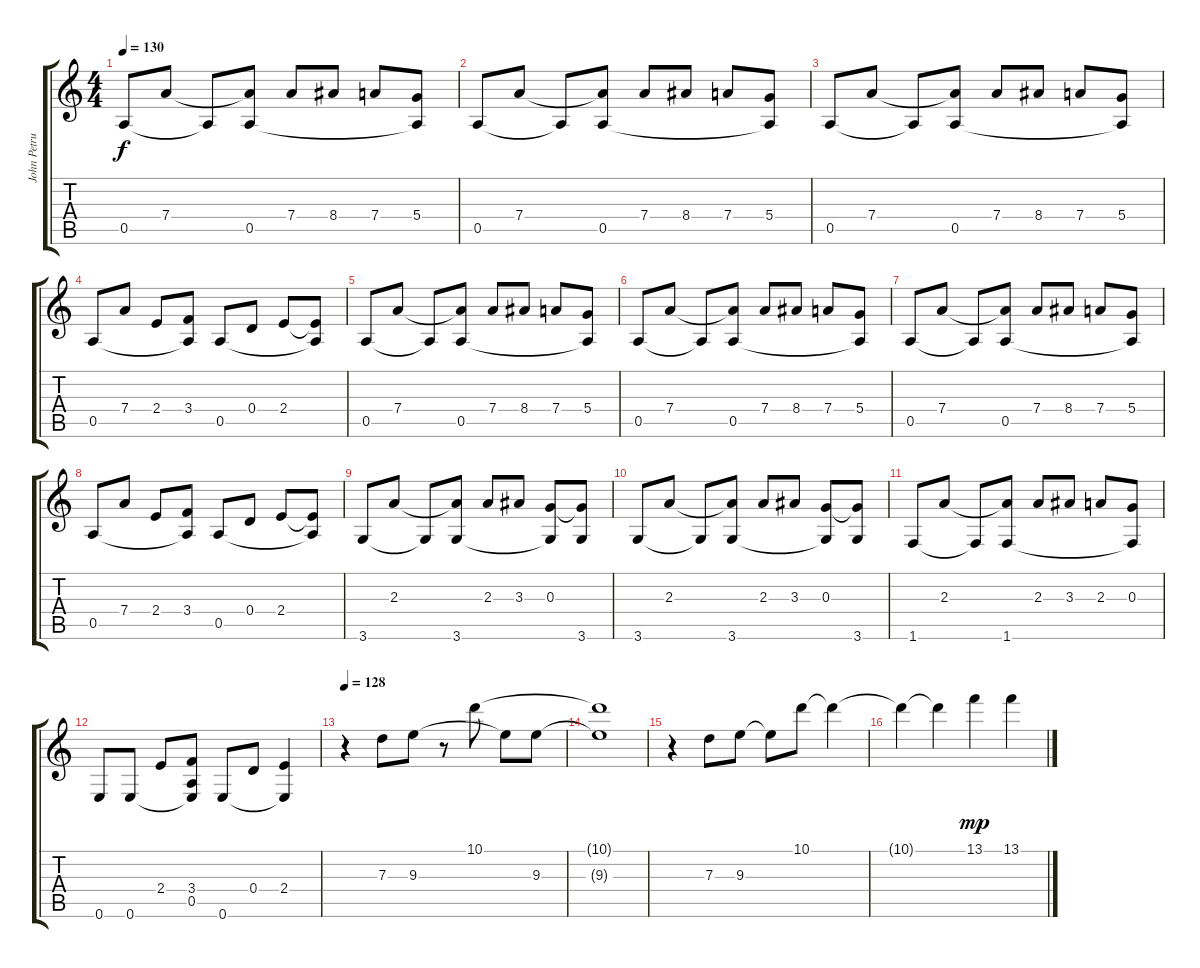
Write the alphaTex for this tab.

\track ("John Petrucci" "John Petru") {instrument distortionguitar}
\staff {score tabs}
\tuning (E4 B3 G3 D3 A2 E2) {hide}
\ts (4 4)
\tempo 130
\clef g2
\ks c
0.5.8{dy f instrument distortionguitar} 7.4.8 0.5{t}.8 (7.4{t} 0.5).8 7.4.8 8.4.8 7.4.8 (5.4 0.5{t}).8 |
0.5.8 7.4.8 0.5{t}.8 (7.4{t} 0.5).8 7.4.8 8.4.8 7.4.8 (5.4 0.5{t}).8 |
0.5.8 7.4.8 0.5{t}.8 (7.4{t} 0.5).8 7.4.8 8.4.8 7.4.8 (5.4 0.5{t}).8 |
0.5.8 7.4.8 2.4.8 (3.4 0.5{t}).8 0.5.8 0.4.8 2.4.8 (2.4{t} 0.5{t}).8 |
0.5.8{instrument distortionguitar} 7.4.8 0.5{t}.8 (7.4{t} 0.5).8 7.4.8 8.4.8 7.4.8 (5.4 0.5{t}).8 |
0.5.8 7.4.8 0.5{t}.8 (7.4{t} 0.5).8 7.4.8 8.4.8 7.4.8 (5.4 0.5{t}).8 |
0.5.8 7.4.8 0.5{t}.8 (7.4{t} 0.5).8 7.4.8 8.4.8 7.4.8 (5.4 0.5{t}).8 |
0.5.8 7.4.8 2.4.8 (3.4 0.5{t}).8 0.5.8 0.4.8 2.4.8 (2.4{t} 0.5{t}).8 |
3.6.8 2.3.8 3.6{t}.8 (2.3{t} 3.6).8 2.3.8 3.3.8 (0.3 3.6{t}).8 (0.3{t} 3.6).8 |
3.6.8 2.3.8 3.6{t}.8 (2.3{t} 3.6).8 2.3.8 3.3.8 (0.3 3.6{t}).8 (0.3{t} 3.6).8 |
1.6.8 2.3.8 1.6{t}.8 (2.3{t} 1.6).8 2.3.8 3.3.8 2.3.8 (0.3 1.6{t}).8 |
0.6.8 0.6.8 2.4.8 (3.4 0.5 0.6{t}).8 0.6.8 0.4.8 (2.4 0.6{t}).4 |
\tempo 128
r.4{volume 10 instrument electricguitarclean} 7.3.8 9.3.8 r.8 10.1.8 9.3{t}.8 9.3.8 |
(10.1{t} 9.3{t}).1 |
r.4 7.3.8 9.3.8 9.3{t}.8 10.1.8 10.1{t}.4 |
10.1{t}.4 10.1{t}.4 13.1.4{dy mp} 13.1.4
